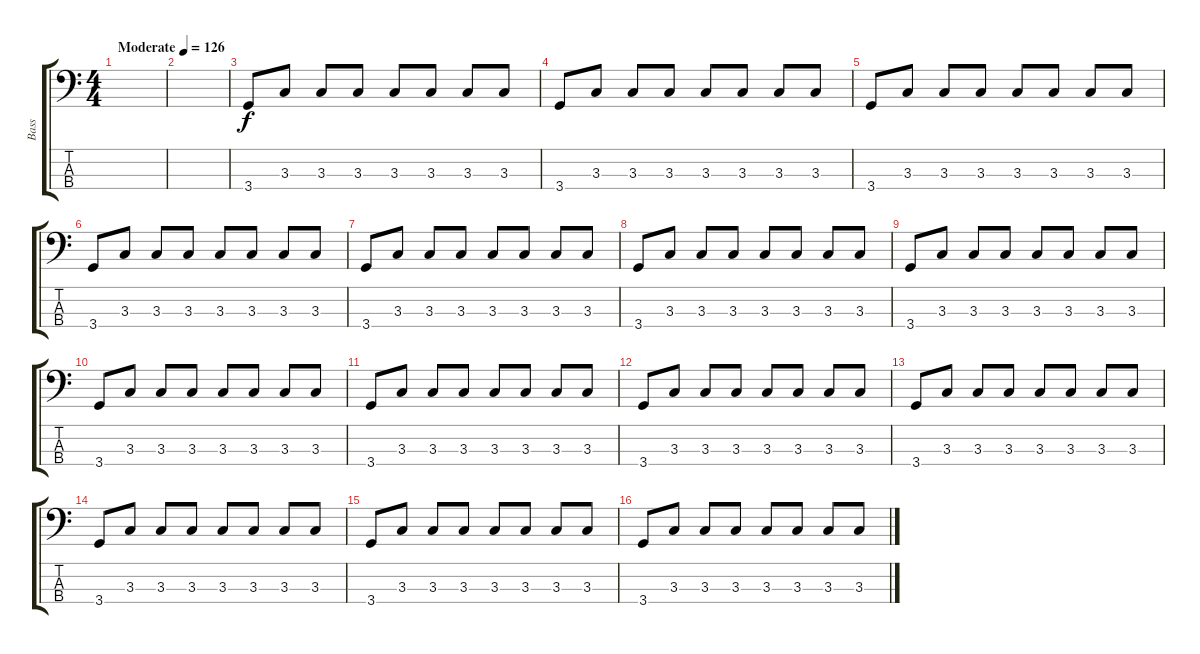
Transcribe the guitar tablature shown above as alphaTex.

\track ("Bass" "Bass") {instrument electricbassfinger}
\staff {score tabs}
\tuning (G2 D2 A1 E1) {hide}
\ts (4 4)
\tempo (126 "Moderate")
\clef f4
\ks c
|
|
3.4.8 3.3.8 3.3.8 3.3.8 3.3.8 3.3.8 3.3.8 3.3.8 |
3.4.8 3.3.8 3.3.8 3.3.8 3.3.8 3.3.8 3.3.8 3.3.8 |
3.4.8 3.3.8 3.3.8 3.3.8 3.3.8 3.3.8 3.3.8 3.3.8 |
3.4.8 3.3.8 3.3.8 3.3.8 3.3.8 3.3.8 3.3.8 3.3.8 |
3.4.8 3.3.8 3.3.8 3.3.8 3.3.8 3.3.8 3.3.8 3.3.8 |
3.4.8 3.3.8 3.3.8 3.3.8 3.3.8 3.3.8 3.3.8 3.3.8 |
3.4.8 3.3.8 3.3.8 3.3.8 3.3.8 3.3.8 3.3.8 3.3.8 |
3.4.8 3.3.8 3.3.8 3.3.8 3.3.8 3.3.8 3.3.8 3.3.8 |
3.4.8 3.3.8 3.3.8 3.3.8 3.3.8 3.3.8 3.3.8 3.3.8 |
3.4.8 3.3.8 3.3.8 3.3.8 3.3.8 3.3.8 3.3.8 3.3.8 |
3.4.8 3.3.8 3.3.8 3.3.8 3.3.8 3.3.8 3.3.8 3.3.8 |
3.4.8 3.3.8 3.3.8 3.3.8 3.3.8 3.3.8 3.3.8 3.3.8 |
3.4.8 3.3.8 3.3.8 3.3.8 3.3.8 3.3.8 3.3.8 3.3.8 |
3.4.8 3.3.8 3.3.8 3.3.8 3.3.8 3.3.8 3.3.8 3.3.8
